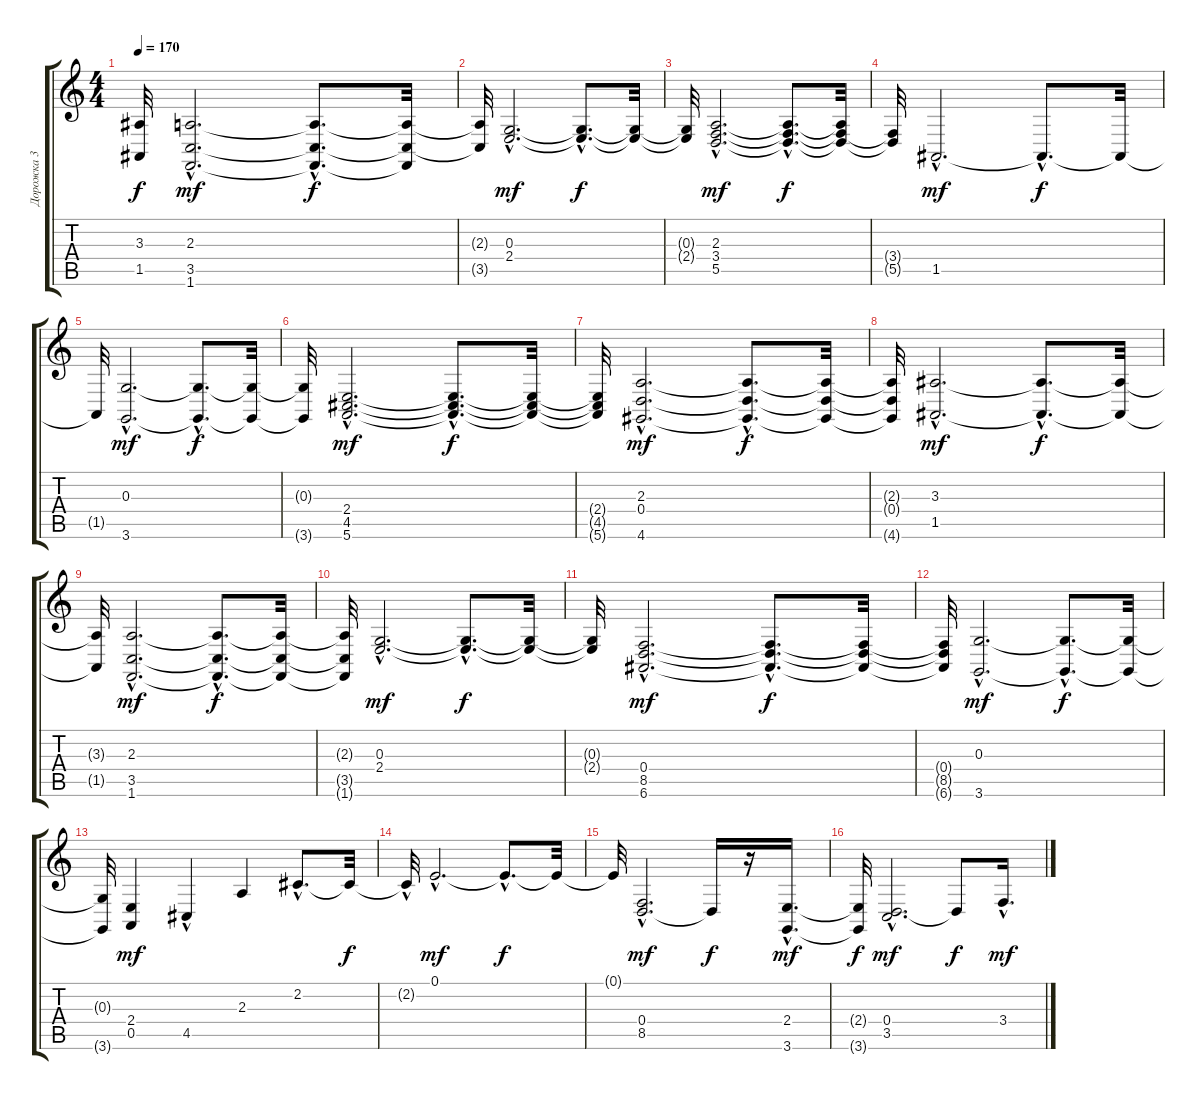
\track ("Дорожка 3" "Дорожка 3") {instrument stringensemble1}
\staff {score tabs}
\tuning (E4 B3 G3 D3 A2 E2) {hide}
\ts (4 4)
\tempo 170
\clef g2
\ks c
(3.3{t} 1.5{t}).32{dy f} (2.3{hac} 3.5{hac} 1.6{hac}).2{d dy mf} (2.3{hac t} 3.5{hac t} 1.6{hac t}).8{d dy f} (2.3{t} 3.5{t} 1.6{t}).32 |
(2.3{t} 3.5{t}).32 (0.3{hac} 2.4{hac}).2{d dy mf} (0.3{hac t} 2.4{hac t}).8{d dy f} (0.3{t} 2.4{t}).32 |
(0.3{t} 2.4{t}).32 (2.3{hac} 3.4{hac} 5.5{hac}).2{d dy mf} (2.3{hac t} 3.4{hac t} 5.5{hac t}).8{d dy f} (2.3{t} 3.4{t} 5.5{t}).32 |
(3.4{t} 5.5{t}).32 1.5{hac}.2{d dy mf} 1.5{hac t}.8{d dy f} 1.5{t}.32 |
1.5{t}.32 (0.3{hac} 3.6{hac}).2{d dy mf} (0.3{hac t} 3.6{hac t}).8{d dy f} (0.3{t} 3.6{t}).32 |
(0.3{t} 3.6{t}).32 (2.4{hac} 4.5{hac} 5.6{hac}).2{d dy mf} (2.4{hac t} 4.5{hac t} 5.6{hac t}).8{d dy f} (2.4{t} 4.5{t} 5.6{t}).32 |
(2.4{t} 4.5{t} 5.6{t}).32 (2.3{hac} 0.4{hac} 4.6{hac}).2{d dy mf} (2.3{hac t} 0.4{hac t} 4.6{hac t}).8{d dy f} (2.3{t} 0.4{t} 4.6{t}).32 |
(2.3{t} 0.4{t} 4.6{t}).32 (3.3{hac} 1.5{hac}).2{d dy mf} (3.3{hac t} 1.5{hac t}).8{d dy f} (3.3{t} 1.5{t}).32 |
(3.3{t} 1.5{t}).32 (2.3{hac} 3.5{hac} 1.6{hac}).2{d dy mf} (2.3{hac t} 3.5{hac t} 1.6{hac t}).8{d dy f} (2.3{t} 3.5{t} 1.6{t}).32 |
(2.3{t} 3.5{t} 1.6{t}).32 (0.3{hac} 2.4{hac}).2{d dy mf} (0.3{hac t} 2.4{hac t}).8{d dy f} (0.3{t} 2.4{t}).32 |
(0.3{t} 2.4{t}).32 (0.4{hac} 8.5{hac} 6.6{hac}).2{d dy mf} (0.4{hac t} 8.5{hac t} 6.6{hac t}).8{d dy f} (0.4{t} 8.5{t} 6.6{t}).32 |
(0.4{t} 8.5{t} 6.6{t}).32 (0.3{hac} 3.6{hac}).2{d dy mf} (0.3{hac t} 3.6{hac t}).8{d dy f} (0.3{t} 3.6{t}).32 |
(0.3{t} 3.6{t}).32 (2.4 0.5).4{dy mf} 4.5{hac}.4 2.3.4 2.2{hac}.8{d} 2.2{t}.32{dy f} |
2.2{hac t}.32 0.1{hac}.2{d dy mf} 0.1{hac t}.8{d dy f} 0.1{t}.32 |
0.1{t}.32 (0.4{hac} 8.5).2{d dy mf} 0.4{t}.16{dy f} r.16 (2.4{hac} 3.6{hac}).16{d dy mf} |
(2.4{t} 3.6{t}).32{dy f} (0.4{hac} 3.5).2{d dy mf} 0.4{t}.8{dy f} 3.4{hac}.16{d dy mf}
